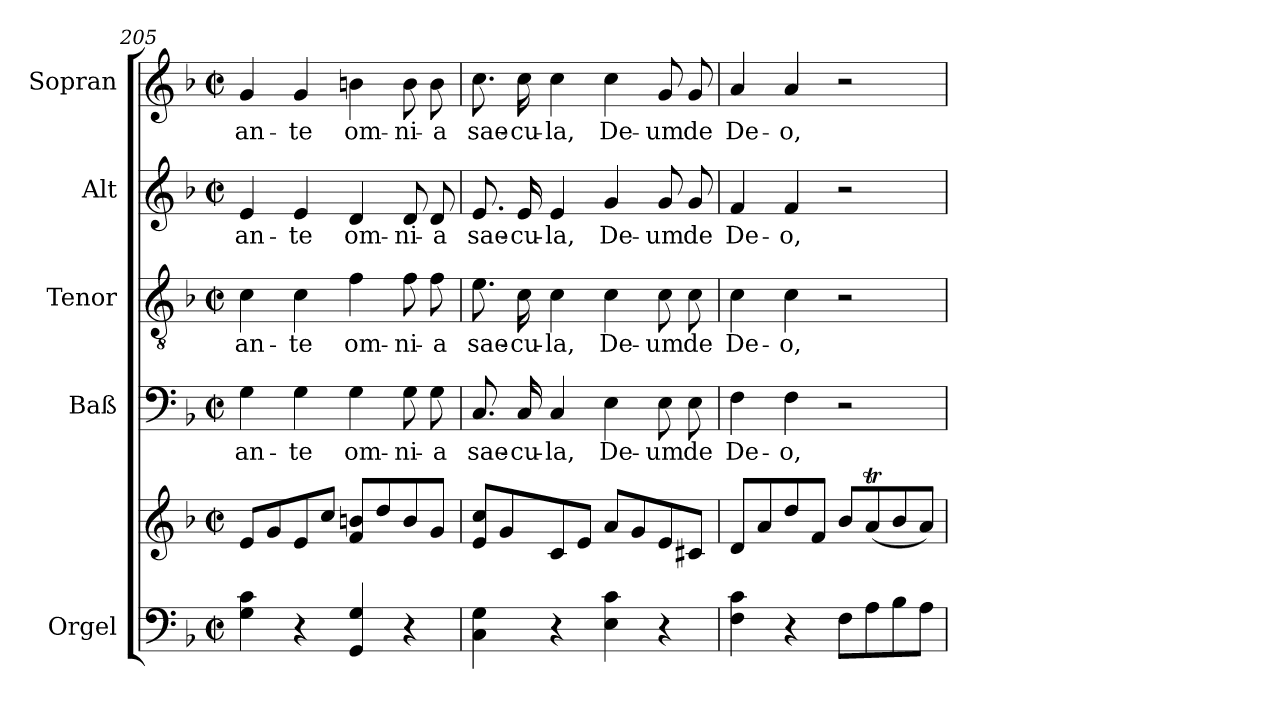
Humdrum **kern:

**kern	**kern	**kern	**text	**kern	**text	**kern	**text	**kern	**text
*part5	*part5	*part4	*part4	*part3	*part3	*part2	*part2	*part1	*part1
*staff6	*staff5	*staff4	*staff4	*staff3	*staff3	*staff2	*staff2	*staff1	*staff1
*I"Orgel	*	*I"Baß	*	*I"Tenor	*	*I"Alt	*	*I"Sopran	*
*clefF4	*clefG2	*clefF4	*	*clefGv2	*	*clefG2	*	*clefG2	*
*k[b-]	*k[b-]	*k[b-]	*	*k[b-]	*	*k[b-]	*	*k[b-]	*
*F:	*F:	*F:	*	*F:	*	*F:	*	*F:	*
*M2/2	*M2/2	*M2/2	*	*M2/2	*	*M2/2	*	*M2/2	*
*met(c|)	*met(c|)	*met(c|)	*	*met(c|)	*	*met(c|)	*	*met(c|)	*
=205	=205	=205	=205	=205	=205	=205	=205	=205	=205
!	!	!	!LO:LY:b	!	!LO:LY:b	!	!LO:LY:b	!	!LO:LY:b
4G\ 4c\	8e/L	4G\	an-	4c\	an-	4e/	an-	4g/	an-
.	8g/	.	.	.	.	.	.	.	.
!	!	!	!LO:LY:b	!	!LO:LY:b	!	!LO:LY:b	!	!LO:LY:b
4r	8e/	4G\	-te	4c\	-te	4e/	-te	4g/	-te
.	8cc/J	.	.	.	.	.	.	.	.
!	!	!	!LO:LY:b	!	!LO:LY:b	!	!LO:LY:b	!	!LO:LY:b
4GG/ 4G/	8f/ 8bn/L	4G\	om-	4f\	om-	4d/	om-	4bn\	om-
.	8dd/	.	.	.	.	.	.	.	.
!	!	!	!LO:LY:b	!	!LO:LY:b	!	!LO:LY:b	!	!LO:LY:b
4r	8b/	8G\	-ni-	8f\	-ni-	8d/	-ni-	8b\	-ni-
!	!	!	!LO:LY:b	!	!LO:LY:b	!	!LO:LY:b	!	!LO:LY:b
.	8g/J	8G\	-a	8f\	-a	8d/	-a	8b\	-a
=206	=206	=206	=206	=206	=206	=206	=206	=206	=206
!	!	!	!LO:LY:b	!	!LO:LY:b	!	!LO:LY:b	!	!LO:LY:b
4C\ 4G\	8e/ 8cc/L	8.C/	sae-	8.e\	sae-	8.e/	sae-	8.cc\	sae-
.	8g/	.	.	.	.	.	.	.	.
!	!	!	!LO:LY:b	!	!LO:LY:b	!	!LO:LY:b	!	!LO:LY:b
.	.	16C/	-cu-	16c\	-cu-	16e/	-cu-	16cc\	-cu-
!	!	!	!LO:LY:b	!	!LO:LY:b	!	!LO:LY:b	!	!LO:LY:b
4r	8c/	4C/	-la,	4c\	-la,	4e/	-la,	4cc\	-la,
.	8e/J	.	.	.	.	.	.	.	.
!	!	!	!LO:LY:b	!	!LO:LY:b	!	!LO:LY:b	!	!LO:LY:b
4E\ 4c\	8a/L	4E\	De-	4c\	De-	4g/	De-	4cc\	De-
.	8g/	.	.	.	.	.	.	.	.
!	!	!	!LO:LY:b	!	!LO:LY:b	!	!LO:LY:b	!	!LO:LY:b
4r	8e/	8E\	-um	8c\	-um	8g/	-um	8g/	-um
!	!	!	!LO:LY:b	!	!LO:LY:b	!	!LO:LY:b	!	!LO:LY:b
.	8c#X/J	8E\	de	8c\	de	8g/	de	8g/	de
=207	=207	=207	=207	=207	=207	=207	=207	=207	=207
!	!	!	!LO:LY:b	!	!LO:LY:b	!	!LO:LY:b	!	!LO:LY:b
4F\ 4c\	8d/L	4F\	De-	4c\	De-	4f/	De-	4a/	De-
.	8a/	.	.	.	.	.	.	.	.
!	!	!	!LO:LY:b	!	!LO:LY:b	!	!LO:LY:b	!	!LO:LY:b
4r	8dd/	4F\	-o,	4c\	-o,	4f/	-o,	4a/	-o,
.	8f/J	.	.	.	.	.	.	.	.
8F\L	8b-/L	2r	.	2r	.	2r	.	2r	.
8A\	(<8at/	.	.	.	.	.	.	.	.
8B-\	8b-/	.	.	.	.	.	.	.	.
8A\J	8a/J)	.	.	.	.	.	.	.	.
=	=	=	=	=	=	=	=	=	=
*-	*-	*-	*-	*-	*-	*-	*-	*-	*-
